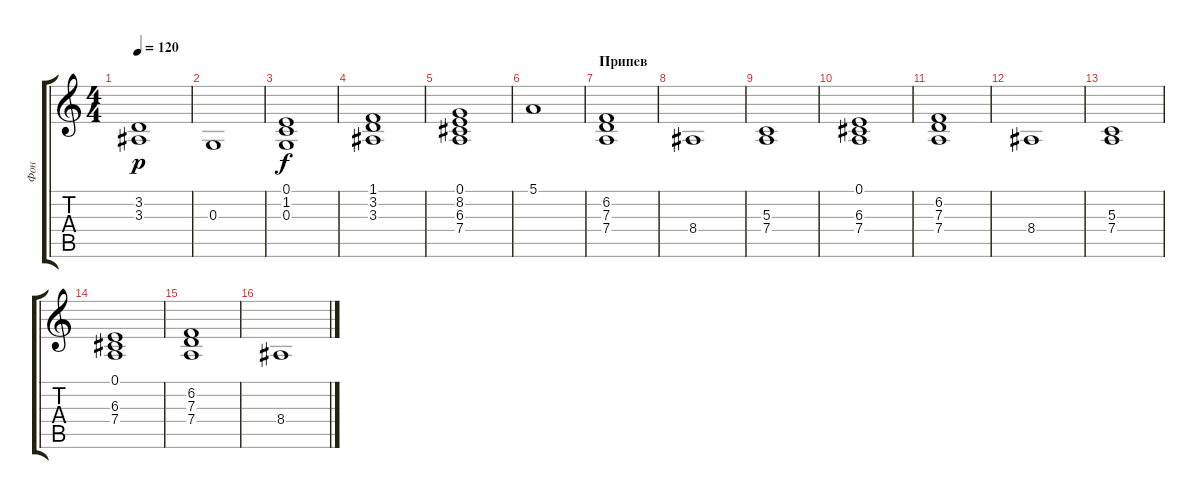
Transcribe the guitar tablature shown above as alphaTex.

\track ("Фон" "Фон") {instrument stringensemble1}
\staff {score tabs}
\tuning (E4 B3 G3 D3 A2 E2) {hide}
\ts (4 4)
\tempo 120
\clef g2
\ks c
(3.2 3.3).1{dy p} |
0.3.1 |
(0.1 1.2 0.3).1{dy f} |
(1.1 3.2 3.3).1 |
(0.1 8.2 6.3 7.4).1 |
5.1.1 |
\section ("" "Припев")
(6.2 7.3 7.4).1 |
8.4.1 |
(5.3 7.4).1 |
(0.1 6.3 7.4).1 |
(6.2 7.3 7.4).1 |
8.4.1 |
(5.3 7.4).1 |
(0.1 6.3 7.4).1 |
(6.2 7.3 7.4).1 |
8.4.1
